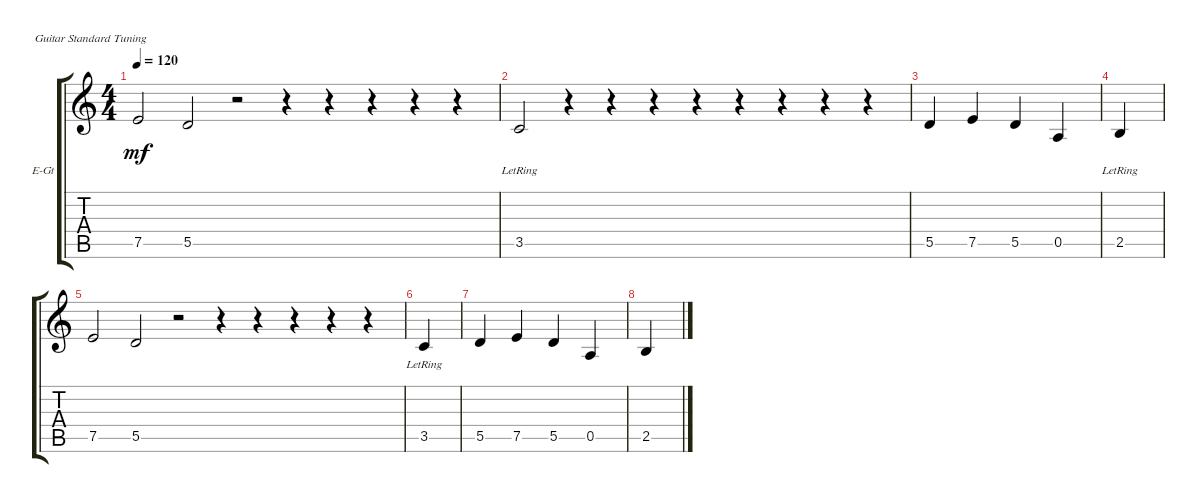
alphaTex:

\defaultSystemsLayout 4
\bracketExtendMode groupsimilarinstruments
\firstSystemTrackNameOrientation horizontal
\otherSystemsTrackNameOrientation horizontal
\track ("Electric Guitar" "E-Gt") {instrument overdrivenguitar}
\staff {score tabs}
\tuning (E4 B3 G3 D3 A2 E2)
\ts (4 4)
\tempo 120
\clef g2
\scale
0.487395
\ks c
7.5.2{dy mf instrument overdrivenguitar} 5.5.2 r.2 r.4 r.4 r.4 r.4 r.4 |
\scale
0.256303 3.5{lr}.2 r.4 r.4 r.4 r.4 r.4 r.4 r.4 r.4 |
\scale
0.256303 5.5.4 7.5.4 5.5.4 0.5.4 |
\scale
0.333333 2.5{lr}.4 |
\scale
0.333333 7.5.2 5.5.2 r.2 r.4 r.4 r.4 r.4 r.4 |
\scale
0.333333 3.5{lr}.4 |
\scale
0.333333 5.5.4 7.5.4 5.5.4 0.5.4 |
\scale
0.333333 2.5.4 |
\scale
0.333333
